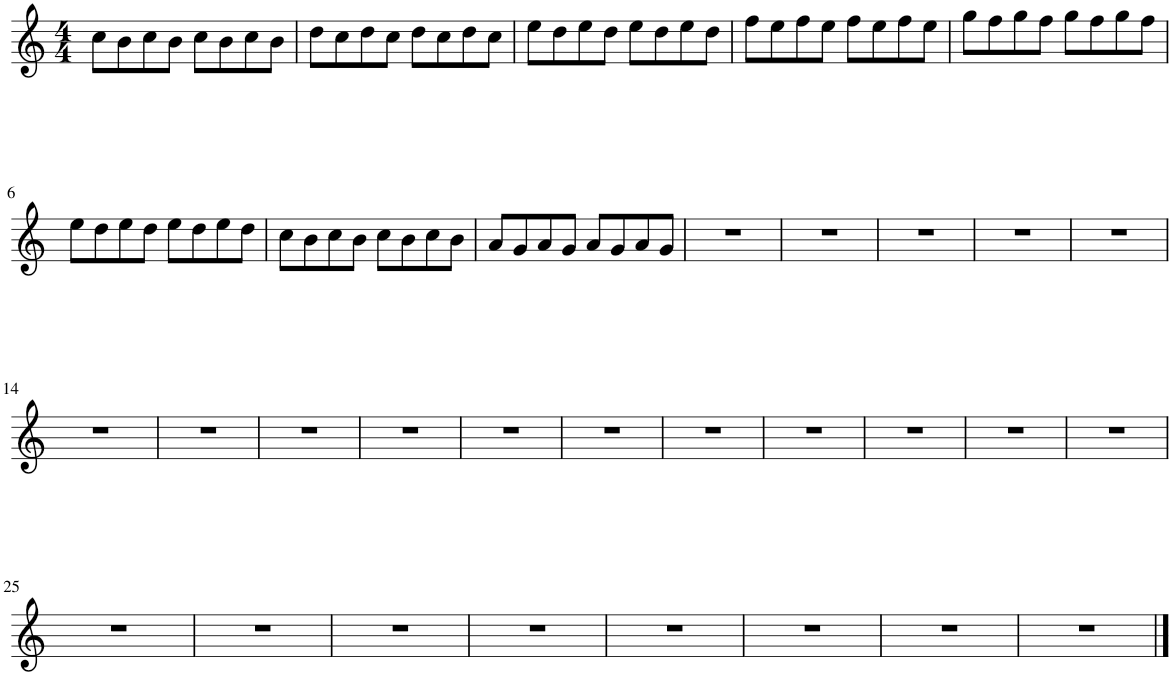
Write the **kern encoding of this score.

**kern
*part1
*staff1
*I"Piano
*I'Pno.
*clefG2
*k[]
*M4/4
=1
8cc\L
8b\
8cc\
8b\J
8cc\L
8b\
8cc\
8b\J
=2
8dd\L
8cc\
8dd\
8cc\J
8dd\L
8cc\
8dd\
8cc\J
=3
8ee\L
8dd\
8ee\
8dd\J
8ee\L
8dd\
8ee\
8dd\J
=4
8ff\L
8ee\
8ff\
8ee\J
8ff\L
8ee\
8ff\
8ee\J
=5
8gg\L
8ff\
8gg\
8ff\J
8gg\L
8ff\
8gg\
8ff\J
!!LO:LB:g=z
=6
8ee\L
8dd\
8ee\
8dd\J
8ee\L
8dd\
8ee\
8dd\J
=7
8cc\L
8b\
8cc\
8b\J
8cc\L
8b\
8cc\
8b\J
=8
8a/L
8g/
8a/
8g/J
8a/L
8g/
8a/
8g/J
=9
1r
=10
1r
=11
1r
=12
1r
=13
1r
!!LO:LB:g=z
=14
1r
=15
1r
=16
1r
=17
1r
=18
1r
=19
1r
=20
1r
=21
1r
=22
1r
=23
1r
=24
1r
!!LO:LB:g=z
=25
1r
=26
1r
=27
1r
=28
1r
=29
1r
=30
1r
=31
1r
=32
1r
==
*-
